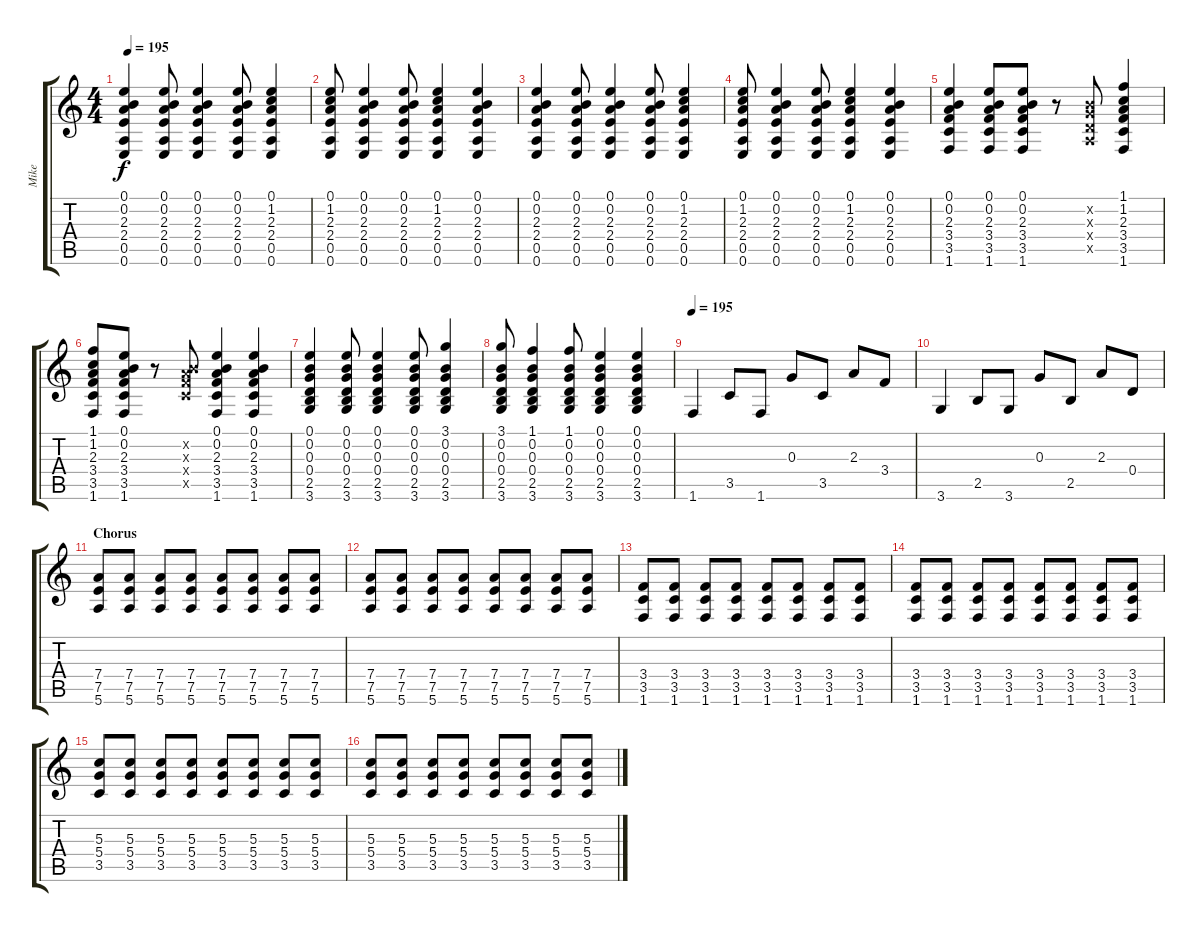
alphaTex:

\track ("Mike" "Mike") {instrument acousticguitarsteel}
\staff {score tabs}
\tuning (E4 B3 G3 D3 A2 E2) {hide}
\ts (4 4)
\tempo 195
\clef g2
\ks c
(0.1 0.2 2.3 2.4 0.5 0.6).4{dy f} (0.1 0.2 2.3 2.4 0.5 0.6).8 (0.1 0.2 2.3 2.4 0.5 0.6).4 (0.1 0.2 2.3 2.4 0.5 0.6).8 (0.1 1.2 2.3 2.4 0.5 0.6).4 |
(0.1 1.2 2.3 2.4 0.5 0.6).8 (0.1 0.2 2.3 2.4 0.5 0.6).4 (0.1 0.2 2.3 2.4 0.5 0.6).8 (0.1 1.2 2.3 2.4 0.5 0.6).4 (0.1 0.2 2.3 2.4 0.5 0.6).4 |
(0.1 0.2 2.3 2.4 0.5 0.6).4 (0.1 0.2 2.3 2.4 0.5 0.6).8 (0.1 0.2 2.3 2.4 0.5 0.6).4 (0.1 0.2 2.3 2.4 0.5 0.6).8 (0.1 1.2 2.3 2.4 0.5 0.6).4 |
(0.1 1.2 2.3 2.4 0.5 0.6).8 (0.1 0.2 2.3 2.4 0.5 0.6).4 (0.1 0.2 2.3 2.4 0.5 0.6).8 (0.1 1.2 2.3 2.4 0.5 0.6).4 (0.1 0.2 2.3 2.4 0.5 0.6).4 |
(0.1 0.2 2.3 3.4 3.5 1.6).4 (0.1 0.2 2.3 3.4 3.5 1.6).8 (0.1 0.2 2.3 3.4 3.5 1.6).8 r.8 (0.2{x} 0.3{x} 0.4{x} 0.5{x}).8 (1.1 1.2 2.3 3.4 3.5 1.6).4 |
(1.1 1.2 2.3 3.4 3.5 1.6).8 (0.1 0.2 2.3 3.4 3.5 1.6).8 r.8 (0.2{x} 2.3{x} 3.4{x} 3.5{x}).8 (0.1 0.2 2.3 3.4 3.5 1.6).4 (0.1 0.2 2.3 3.4 3.5 1.6).4 |
(0.1 0.2 0.3 0.4 2.5 3.6).4 (0.1 0.2 0.3 0.4 2.5 3.6).8 (0.1 0.2 0.3 0.4 2.5 3.6).4 (0.1 0.2 0.3 0.4 2.5 3.6).8 (3.1 0.2 0.3 0.4 2.5 3.6).4 |
(3.1 0.2 0.3 0.4 2.5 3.6).8 (1.1 0.2 0.3 0.4 2.5 3.6).4 (1.1 0.2 0.3 0.4 2.5 3.6).8 (0.1 0.2 0.3 0.4 2.5 3.6).4 (0.1 0.2 0.3 0.4 2.5 3.6).4 |
\tempo 195
1.6.4{volume 15} 3.5.8 1.6.8 0.3.8 3.5.8 2.3.8 3.4.8 |
3.6.4 2.5.8 3.6.8 0.3.8 2.5.8 2.3.8 0.4.8 |
\section ("" "Chorus")
(7.4 7.5 5.6).8{volume 10 instrument distortionguitar} (7.4 7.5 5.6).8 (7.4 7.5 5.6).8 (7.4 7.5 5.6).8 (7.4 7.5 5.6).8 (7.4 7.5 5.6).8 (7.4 7.5 5.6).8 (7.4 7.5 5.6).8 |
(7.4 7.5 5.6).8 (7.4 7.5 5.6).8 (7.4 7.5 5.6).8 (7.4 7.5 5.6).8 (7.4 7.5 5.6).8 (7.4 7.5 5.6).8 (7.4 7.5 5.6).8 (7.4 7.5 5.6).8 |
(3.4 3.5 1.6).8 (3.4 3.5 1.6).8 (3.4 3.5 1.6).8 (3.4 3.5 1.6).8 (3.4 3.5 1.6).8 (3.4 3.5 1.6).8 (3.4 3.5 1.6).8 (3.4 3.5 1.6).8 |
(3.4 3.5 1.6).8 (3.4 3.5 1.6).8 (3.4 3.5 1.6).8 (3.4 3.5 1.6).8 (3.4 3.5 1.6).8 (3.4 3.5 1.6).8 (3.4 3.5 1.6).8 (3.4 3.5 1.6).8 |
(5.3 5.4 3.5).8 (5.3 5.4 3.5).8 (5.3 5.4 3.5).8 (5.3 5.4 3.5).8 (5.3 5.4 3.5).8 (5.3 5.4 3.5).8 (5.3 5.4 3.5).8 (5.3 5.4 3.5).8 |
(5.3 5.4 3.5).8 (5.3 5.4 3.5).8 (5.3 5.4 3.5).8 (5.3 5.4 3.5).8 (5.3 5.4 3.5).8 (5.3 5.4 3.5).8 (5.3 5.4 3.5).8 (5.3 5.4 3.5).8
